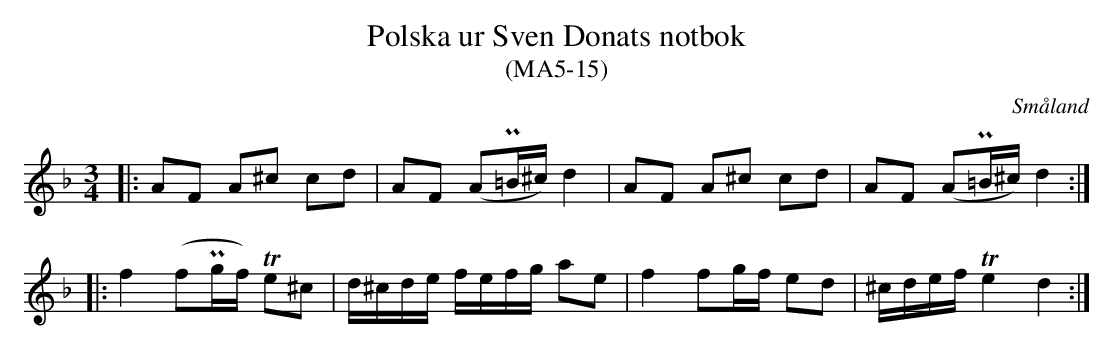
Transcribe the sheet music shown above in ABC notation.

X:1
T:Polska ur Sven Donats notbok
T:(MA5-15)
O:Småland
M:3/4
L:1/8
K:Dm
|:AF A^c cd|AF (AP=B/^c/) d2| AF A^c cd|AF (AP=B/^c/) d2:|
|:f2 (fPg/f/) Te^c|d/^c/d/e/ f/e/f/g/ ae|f2 fg/f/ ed|^c/d/e/f/ Te2 d2:|
